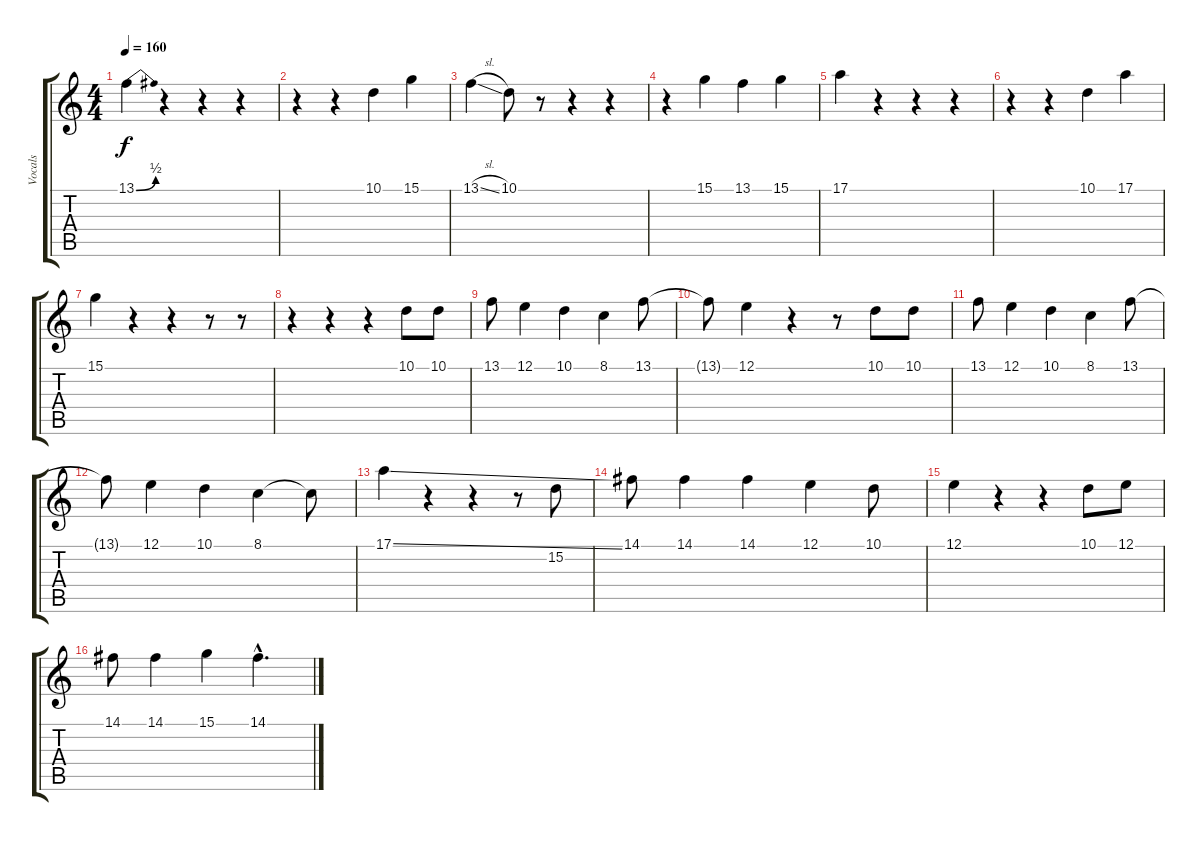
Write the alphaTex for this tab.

\track ("Vocals" "Vocals") {instrument lead2sawtooth}
\staff {score tabs}
\tuning (E4 B3 G3 D3 A2 D2) {hide}
\ts (4 4)
\tempo 160
\clef g2
\ks c
13.1{be (bend 0 0 60 2)}.4{dy f} r.4 r.4 r.4 |
r.4 r.4 10.1.4 15.1.4 |
13.1{sl}.4 10.1.8 r.8 r.4 r.4 |
r.4 15.1.4 13.1.4 15.1.4 |
17.1.4 r.4 r.4 r.4 |
r.4 r.4 10.1.4 17.1.4 |
15.1.4 r.4 r.4 r.8 r.8 |
r.4 r.4 r.4 10.1.8 10.1.8 |
13.1.8 12.1.4 10.1.4 8.1.4 13.1.8 |
13.1{t}.8 12.1.4 r.4 r.8 10.1.8 10.1.8 |
13.1.8 12.1.4 10.1.4 8.1.4 13.1.8 |
13.1{t}.8 12.1.4 10.1.4 8.1.4 8.1{t}.8 |
17.1{ss}.4 r.4 r.4 r.8 15.2.8 |
14.1.8 14.1.4 14.1.4 12.1.4 10.1.8 |
12.1.4 r.4 r.4 10.1.8 12.1.8 |
14.1.8 14.1.4 15.1.4 14.1{hac}.4{d}
